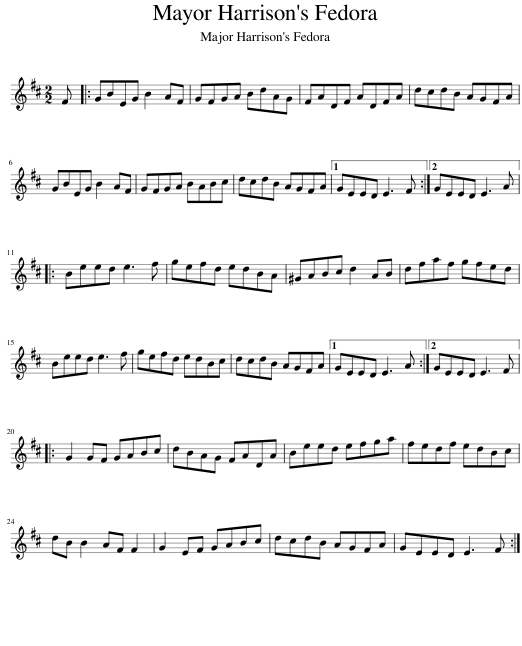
X:1
L:1/8
M:2/2
I:linebreak $
K:D
V:1 treble
V:1
 F |: GBEG B2 AF | GFGA BdAG | FADF ADFA | dcdB AGFA |$ %5
 GBEG B2 AF | GFGA BABc | dcdB AGFA |1 GEED E3 F :|2 GEED E3 A |:$ %10
 Beed e3 f | gefd edBA | ^GABc d2 AB | dfaf gfed |$ Beed e3 f | %15
 gefd edBc | dcdB AGFA |1 GEED E3 A :|2 GEED E3 F |:$ G2 GF GABc | %20
 dBAG FADA | Beed efga | fedf edBc |$ dB B2 AF F2 | G2 EF GABc | %25
 dcdB AGFA | GEED E3 F :| %27
